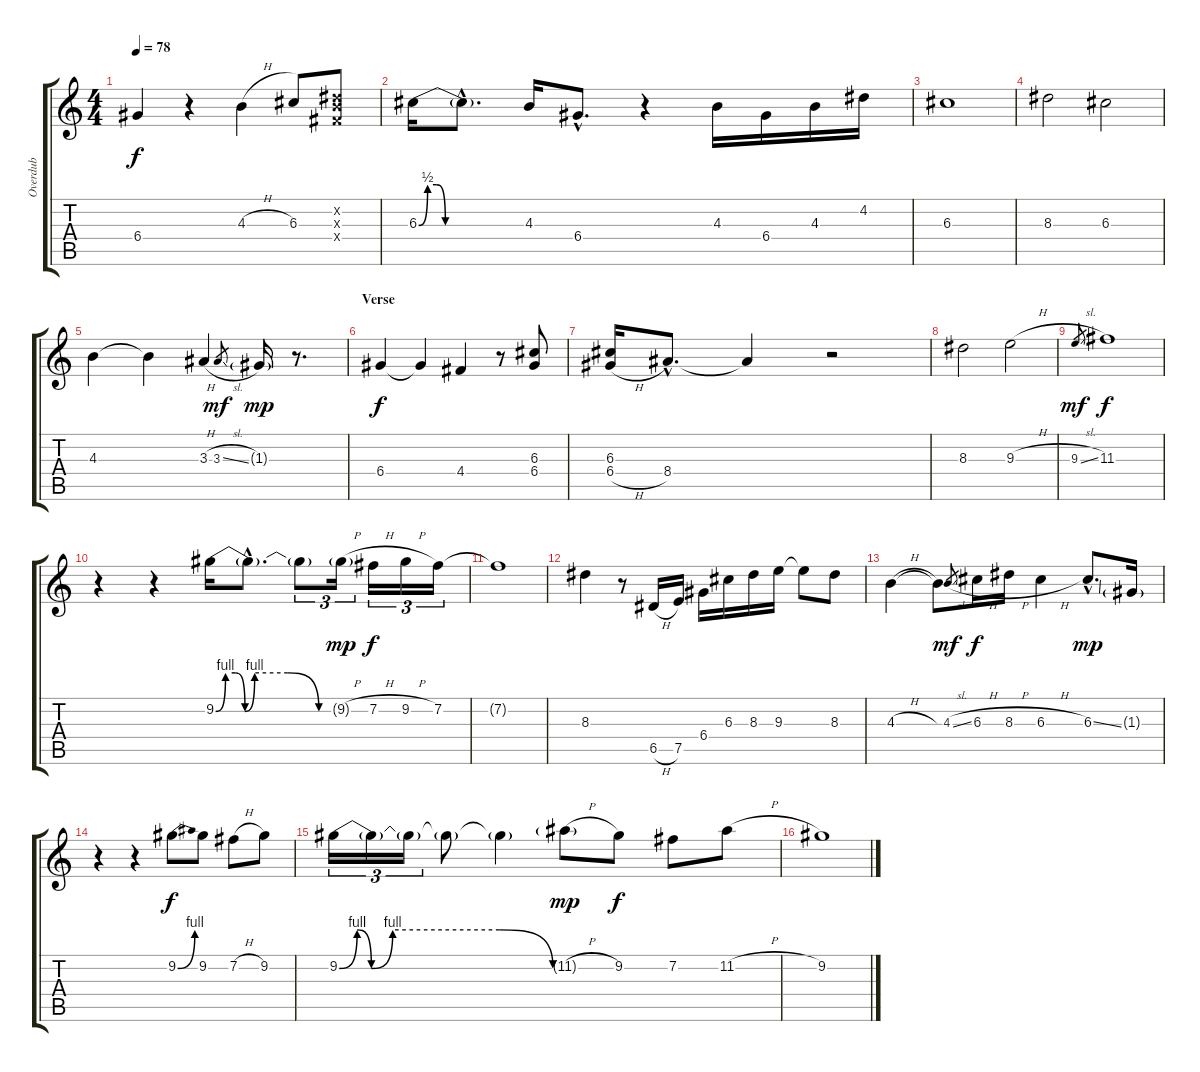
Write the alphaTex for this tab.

\track ("Overdub" "Overdub") {instrument fretlessbass}
\staff {score tabs}
\tuning (E4 B3 G3 D3 A2 E2) {hide}
\ts (4 4)
\tempo 78
\clef g2
\ks c
6.4{t}.4{dy f} r.4 4.3{h}.4 6.3.8 (4.2{x} 4.3{x} 4.4{x}).8 |
6.3{be (custom 0 0 5 2 10 2 15 0 60 0)}.16 6.3{hac t}.8{d} 4.3.16 6.4{hac}.8{d} r.4 4.3.16 6.4.16 4.3.16 4.2.16 |
6.3.1{volume 9} |
8.3.2{volume 9} 6.3.2 |
4.3.4 4.3{t}.4 3.3{h}.4 3.3{sl}.8{gr dy mf} 1.3{g}.16{dy mp} r.8{d} |
\section ("" "Verse")
6.4.4{dy f volume 9} 6.4{t}.4 4.4.4 r.8 (6.3 6.4).8 |
(6.3 6.4{h}).16 8.4{hac}.8{d} 8.4{t}.4 r.2 |
8.3.2 9.3{h}.2 |
9.3{sl}.8{gr dy mf} 11.3.1{dy f} |
r.4 r.4 9.2{be (custom 0 0 5 4 10 4 15 0 20 4 37 4 53 0 60 0)}.16 9.2{hac t}.8{d} 9.2{t}.8{tu (3 2)} 9.2{h g}.16{tu (3 2) dy mp} 7.2{h}.16{tu (3 2) dy f} 9.2{h}.16{tu (3 2)} 7.2.16{tu (3 2)} |
7.2{t}.1 |
8.3.4 r.8 6.5{h}.16 7.5.16 6.4.16 6.3.16 8.3.16 9.3.16 9.3{t}.8 8.3.8 |
4.3{h}.4 4.3{t}.8 4.3{sl}.8{gr dy mf} 6.3{h}.16{dy f} 8.3{h}.16 6.3{h}.4 6.3{ss hac}.8{d dy mp} 1.3{g}.16 |
r.4 r.4 9.2{be (bend 0 0 60 4)}.8{dy f} 9.2.8 7.2{h}.8 9.2.8 |
9.2{be (custom 0 0 5 4 9 0 15 4 45 4 60 0)}.16{tu (3 2)} 9.2{t}.16{tu (3 2)} 9.2{t}.16{tu (3 2)} 9.2{t}.8 9.2{t}.4 11.2{h g}.8{dy mp} 9.2.8{dy f} 7.2.8 11.2{h}.8 |
9.2.1
